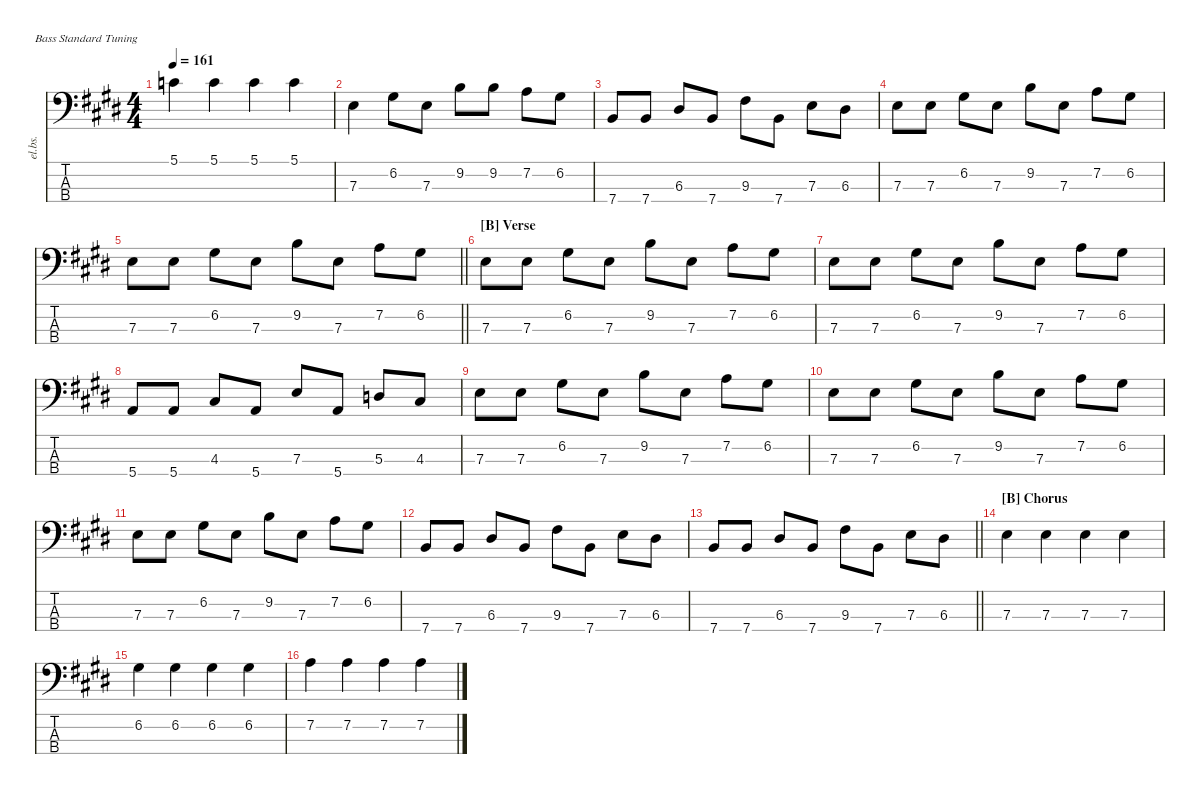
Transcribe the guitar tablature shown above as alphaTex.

\defaultSystemsLayout 4
\hideDynamics
\bracketExtendMode nobrackets
\track ("Track 4" "el.bs.") {instrument electricbassfinger}
\staff {score tabs}
\tuning (G2 D2 A1 E1)
\ts (4 4)
\tempo 161
\clef f4
\ks e
5.1{acc forcenatural}.4{dy f beam Down} 5.1{acc forcenatural}.4{beam Down} 5.1{acc forcenatural}.4{beam Down} 5.1{acc forcenatural}.4{beam Down} |
7.3{acc forcenatural}.4{beam Down} 6.2{acc #}.8{beam Down} 7.3{acc forcenatural}.8{beam Down} 9.2{acc forcenatural}.8{beam Down} 9.2{acc forcenatural}.8{beam Down} 7.2{acc forcenatural}.8{beam Down} 6.2{acc #}.8{beam Down} |
7.4{acc forcenatural}.8{beam Up} 7.4{acc forcenatural}.8{beam Up} 6.3{acc #}.8{beam Up} 7.4{acc forcenatural}.8{beam Up} 9.3{acc #}.8{beam Down} 7.4{acc forcenatural}.8{beam Down} 7.3{acc forcenatural}.8{beam Down} 6.3{acc #}.8{beam Down} |
7.3{acc forcenatural}.8{beam Down} 7.3{acc forcenatural}.8{beam Down} 6.2{acc #}.8{beam Down} 7.3{acc forcenatural}.8{beam Down} 9.2{acc forcenatural}.8{beam Down} 7.3{acc forcenatural}.8{beam Down} 7.2{acc forcenatural}.8{beam Down} 6.2{acc #}.8{beam Down} |
\barLineRight lightlight
7.3{acc forcenatural}.8{beam Down} 7.3{acc forcenatural}.8{beam Down} 6.2{acc #}.8{beam Down} 7.3{acc forcenatural}.8{beam Down} 9.2{acc forcenatural}.8{beam Down} 7.3{acc forcenatural}.8{beam Down} 7.2{acc forcenatural}.8{beam Down} 6.2{acc #}.8{beam Down} |
\section ("B" "Verse")
7.3{acc forcenatural}.8{beam Down} 7.3{acc forcenatural}.8{beam Down} 6.2{acc #}.8{beam Down} 7.3{acc forcenatural}.8{beam Down} 9.2{acc forcenatural}.8{beam Down} 7.3{acc forcenatural}.8{beam Down} 7.2{acc forcenatural}.8{beam Down} 6.2{acc #}.8{beam Down} |
7.3{acc forcenatural}.8{beam Down} 7.3{acc forcenatural}.8{beam Down} 6.2{acc #}.8{beam Down} 7.3{acc forcenatural}.8{beam Down} 9.2{acc forcenatural}.8{beam Down} 7.3{acc forcenatural}.8{beam Down} 7.2{acc forcenatural}.8{beam Down} 6.2{acc #}.8{beam Down} |
5.4{acc forcenatural}.8{beam Up} 5.4{acc forcenatural}.8{beam Up} 4.3{acc #}.8{beam Up} 5.4{acc forcenatural}.8{beam Up} 7.3{acc forcenatural}.8{beam Up} 5.4{acc forcenatural}.8{beam Up} 5.3{acc forcenatural}.8{beam Up} 4.3{acc #}.8{beam Up} |
7.3{acc forcenatural}.8{beam Down} 7.3{acc forcenatural}.8{beam Down} 6.2{acc #}.8{beam Down} 7.3{acc forcenatural}.8{beam Down} 9.2{acc forcenatural}.8{beam Down} 7.3{acc forcenatural}.8{beam Down} 7.2{acc forcenatural}.8{beam Down} 6.2{acc #}.8{beam Down} |
7.3{acc forcenatural}.8{beam Down} 7.3{acc forcenatural}.8{beam Down} 6.2{acc #}.8{beam Down} 7.3{acc forcenatural}.8{beam Down} 9.2{acc forcenatural}.8{beam Down} 7.3{acc forcenatural}.8{beam Down} 7.2{acc forcenatural}.8{beam Down} 6.2{acc #}.8{beam Down} |
7.3{acc forcenatural}.8{beam Down} 7.3{acc forcenatural}.8{beam Down} 6.2{acc #}.8{beam Down} 7.3{acc forcenatural}.8{beam Down} 9.2{acc forcenatural}.8{beam Down} 7.3{acc forcenatural}.8{beam Down} 7.2{acc forcenatural}.8{beam Down} 6.2{acc #}.8{beam Down} |
7.4{acc forcenatural}.8{beam Up} 7.4{acc forcenatural}.8{beam Up} 6.3{acc #}.8{beam Up} 7.4{acc forcenatural}.8{beam Up} 9.3{acc #}.8{beam Down} 7.4{acc forcenatural}.8{beam Down} 7.3{acc forcenatural}.8{beam Down} 6.3{acc #}.8{beam Down} |
\barLineRight lightlight
7.4{acc forcenatural}.8{beam Up} 7.4{acc forcenatural}.8{beam Up} 6.3{acc #}.8{beam Up} 7.4{acc forcenatural}.8{beam Up} 9.3{acc #}.8{beam Down} 7.4{acc forcenatural}.8{beam Down} 7.3{acc forcenatural}.8{beam Down} 6.3{acc #}.8{beam Down} |
\section ("B" "Chorus")
7.3{acc forcenatural}.4{beam Down} 7.3{acc forcenatural}.4{beam Down} 7.3{acc forcenatural}.4{beam Down} 7.3{acc forcenatural}.4{beam Down} |
6.2{acc #}.4{beam Down} 6.2{acc #}.4{beam Down} 6.2{acc #}.4{beam Down} 6.2{acc #}.4{beam Down} |
7.2{acc forcenatural}.4{beam Down} 7.2{acc forcenatural}.4{beam Down} 7.2{acc forcenatural}.4{beam Down} 7.2{acc forcenatural}.4{beam Down}
